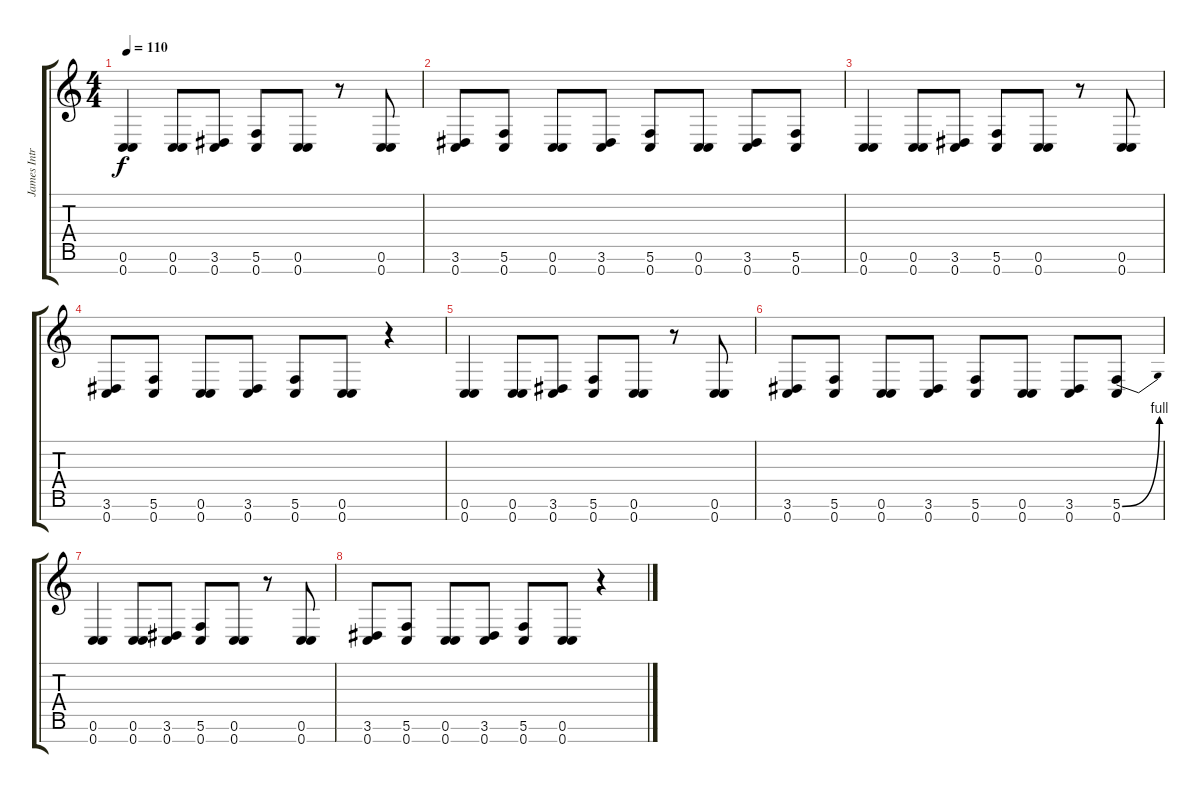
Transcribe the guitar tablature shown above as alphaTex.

\track ("James Intro Guitar" "James Intr") {instrument contrabass}
\staff {score tabs}
\tuning (D4 A3 F3 C3 G2 C2 C2) {hide}
\ts (4 4)
\tempo 110
\clef g2
\ks c
(0.6 0.7).4{dy f instrument contrabass} (0.6 0.7).8 (3.6 0.7).8 (5.6 0.7).8 (0.6 0.7).8 r.8 (0.6 0.7).8 |
(3.6 0.7).8 (5.6 0.7).8 (0.6 0.7).8 (3.6 0.7).8 (5.6 0.7).8 (0.6 0.7).8 (3.6 0.7).8 (5.6 0.7).8 |
(0.6 0.7).4 (0.6 0.7).8 (3.6 0.7).8 (5.6 0.7).8 (0.6 0.7).8 r.8 (0.6 0.7).8 |
(3.6 0.7).8 (5.6 0.7).8 (0.6 0.7).8 (3.6 0.7).8 (5.6 0.7).8 (0.6 0.7).8 r.4 |
(0.6 0.7).4 (0.6 0.7).8 (3.6 0.7).8 (5.6 0.7).8 (0.6 0.7).8 r.8 (0.6 0.7).8 |
(3.6 0.7).8 (5.6 0.7).8 (0.6 0.7).8 (3.6 0.7).8 (5.6 0.7).8 (0.6 0.7).8 (3.6 0.7).8 (5.6{be (bend 0 0 60 4)} 0.7).8 |
(0.6 0.7).4 (0.6 0.7).8 (3.6 0.7).8 (5.6 0.7).8 (0.6 0.7).8 r.8 (0.6 0.7).8 |
(3.6 0.7).8 (5.6 0.7).8 (0.6 0.7).8 (3.6 0.7).8 (5.6 0.7).8 (0.6 0.7).8 r.4
